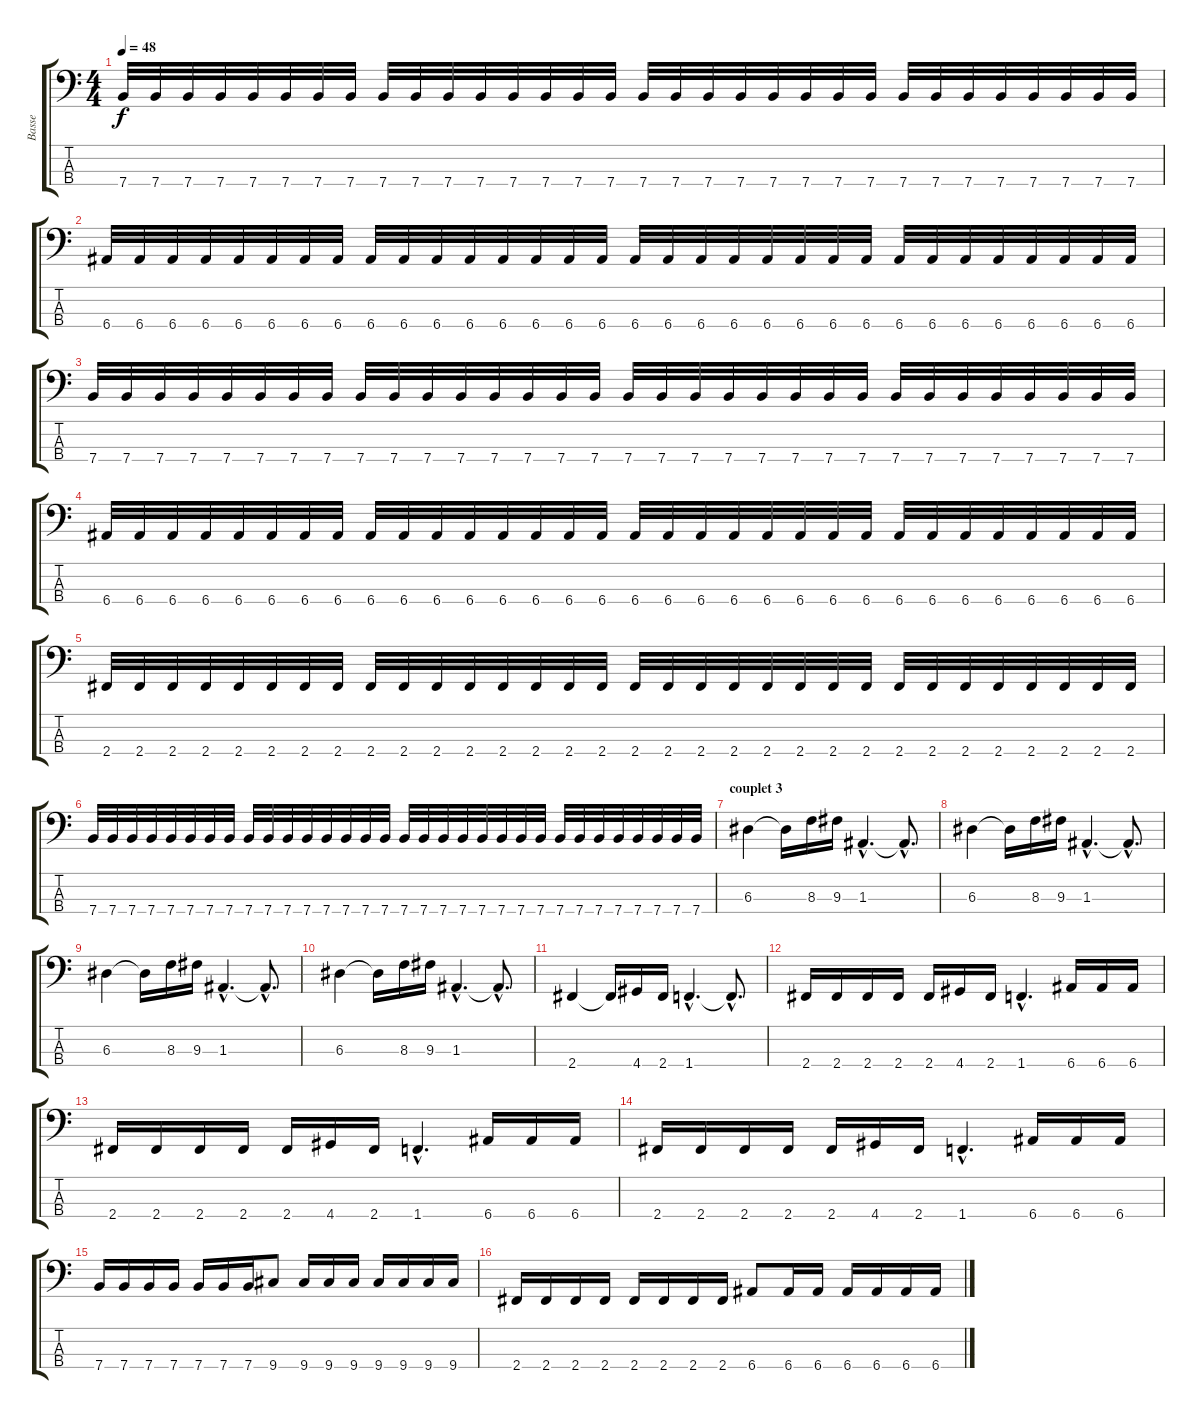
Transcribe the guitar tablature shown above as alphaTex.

\track ("Basse" "Basse") {instrument electricbassfinger}
\staff {score tabs}
\tuning (G2 D2 A1 E1) {hide}
\ts (4 4)
\tempo 48
\clef f4
\ks c
7.4.32{dy f} 7.4.32 7.4.32 7.4.32 7.4.32 7.4.32 7.4.32 7.4.32 7.4.32 7.4.32 7.4.32 7.4.32 7.4.32 7.4.32 7.4.32 7.4.32 7.4.32 7.4.32 7.4.32 7.4.32 7.4.32 7.4.32 7.4.32 7.4.32 7.4.32 7.4.32 7.4.32 7.4.32 7.4.32 7.4.32 7.4.32 7.4.32 |
6.4.32 6.4.32 6.4.32 6.4.32 6.4.32 6.4.32 6.4.32 6.4.32 6.4.32 6.4.32 6.4.32 6.4.32 6.4.32 6.4.32 6.4.32 6.4.32 6.4.32 6.4.32 6.4.32 6.4.32 6.4.32 6.4.32 6.4.32 6.4.32 6.4.32 6.4.32 6.4.32 6.4.32 6.4.32 6.4.32 6.4.32 6.4.32 |
7.4.32 7.4.32 7.4.32 7.4.32 7.4.32 7.4.32 7.4.32 7.4.32 7.4.32 7.4.32 7.4.32 7.4.32 7.4.32 7.4.32 7.4.32 7.4.32 7.4.32 7.4.32 7.4.32 7.4.32 7.4.32 7.4.32 7.4.32 7.4.32 7.4.32 7.4.32 7.4.32 7.4.32 7.4.32 7.4.32 7.4.32 7.4.32 |
6.4.32 6.4.32 6.4.32 6.4.32 6.4.32 6.4.32 6.4.32 6.4.32 6.4.32 6.4.32 6.4.32 6.4.32 6.4.32 6.4.32 6.4.32 6.4.32 6.4.32 6.4.32 6.4.32 6.4.32 6.4.32 6.4.32 6.4.32 6.4.32 6.4.32 6.4.32 6.4.32 6.4.32 6.4.32 6.4.32 6.4.32 6.4.32 |
2.4.32 2.4.32 2.4.32 2.4.32 2.4.32 2.4.32 2.4.32 2.4.32 2.4.32 2.4.32 2.4.32 2.4.32 2.4.32 2.4.32 2.4.32 2.4.32 2.4.32 2.4.32 2.4.32 2.4.32 2.4.32 2.4.32 2.4.32 2.4.32 2.4.32 2.4.32 2.4.32 2.4.32 2.4.32 2.4.32 2.4.32 2.4.32 |
7.4.32 7.4.32 7.4.32 7.4.32 7.4.32 7.4.32 7.4.32 7.4.32 7.4.32 7.4.32 7.4.32 7.4.32 7.4.32 7.4.32 7.4.32 7.4.32 7.4.32 7.4.32 7.4.32 7.4.32 7.4.32 7.4.32 7.4.32 7.4.32 7.4.32 7.4.32 7.4.32 7.4.32 7.4.32 7.4.32 7.4.32 7.4.32 |
\section ("" "couplet 3")
6.3.4 6.3{t}.16 8.3.16 9.3.16 1.3{hac}.4{d} 1.3{hac t}.8{d} |
6.3.4 6.3{t}.16 8.3.16 9.3.16 1.3{hac}.4{d} 1.3{hac t}.8{d} |
6.3.4 6.3{t}.16 8.3.16 9.3.16 1.3{hac}.4{d} 1.3{hac t}.8{d} |
6.3.4 6.3{t}.16 8.3.16 9.3.16 1.3{hac}.4{d} 1.3{hac t}.8{d} |
2.4.4 2.4{t}.16 4.4.16 2.4.16 1.4{hac}.4{d} 1.4{hac t}.8{d} |
2.4.16 2.4.16 2.4.16 2.4.16 2.4.16 4.4.16 2.4.16 1.4{hac}.4{d} 6.4.16 6.4.16 6.4.16 |
2.4.16 2.4.16 2.4.16 2.4.16 2.4.16 4.4.16 2.4.16 1.4{hac}.4{d} 6.4.16 6.4.16 6.4.16 |
2.4.16 2.4.16 2.4.16 2.4.16 2.4.16 4.4.16 2.4.16 1.4{hac}.4{d} 6.4.16 6.4.16 6.4.16 |
7.4.16 7.4.16 7.4.16 7.4.16 7.4.16 7.4.16 7.4.16 9.4.8 9.4.16 9.4.16 9.4.16 9.4.16 9.4.16 9.4.16 9.4.16 |
2.4.16 2.4.16 2.4.16 2.4.16 2.4.16 2.4.16 2.4.16 2.4.16 6.4.8 6.4.16 6.4.16 6.4.16 6.4.16 6.4.16 6.4.16
